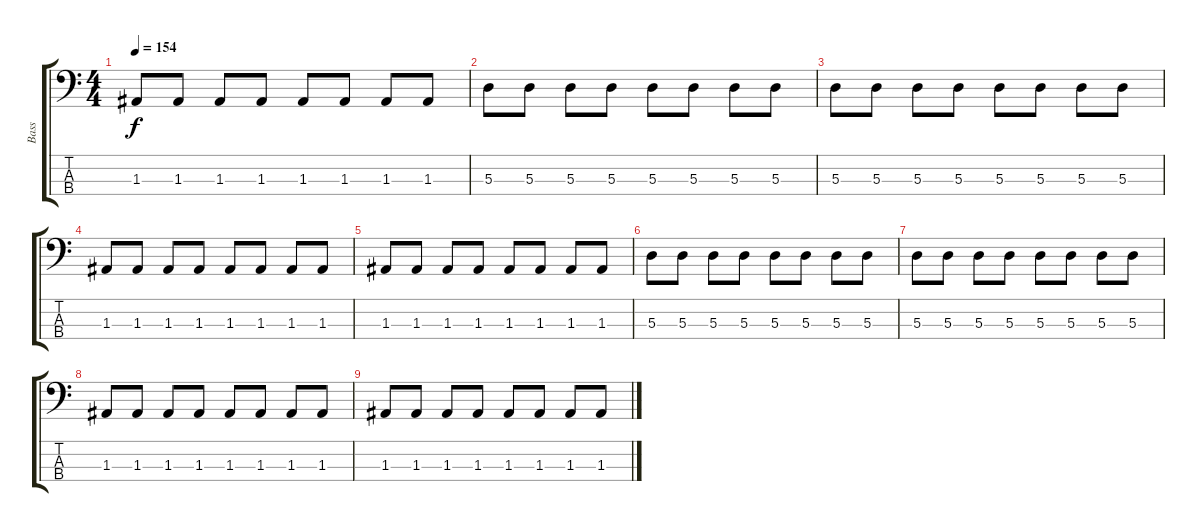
\track ("Bass" "Bass") {instrument electricbasspick}
\staff {score tabs}
\tuning (G2 D2 A1 E1) {hide}
\ts (4 4)
\tempo 154
\clef f4
\ks c
1.3.8{dy f} 1.3.8 1.3.8 1.3.8 1.3.8 1.3.8 1.3.8 1.3.8 |
5.3.8 5.3.8 5.3.8 5.3.8 5.3.8 5.3.8 5.3.8 5.3.8 |
5.3.8 5.3.8 5.3.8 5.3.8 5.3.8 5.3.8 5.3.8 5.3.8 |
1.3.8 1.3.8 1.3.8 1.3.8 1.3.8 1.3.8 1.3.8 1.3.8 |
1.3.8 1.3.8 1.3.8 1.3.8 1.3.8 1.3.8 1.3.8 1.3.8 |
5.3.8 5.3.8 5.3.8 5.3.8 5.3.8 5.3.8 5.3.8 5.3.8 |
5.3.8 5.3.8 5.3.8 5.3.8 5.3.8 5.3.8 5.3.8 5.3.8 |
1.3.8 1.3.8 1.3.8 1.3.8 1.3.8 1.3.8 1.3.8 1.3.8 |
1.3.8 1.3.8 1.3.8 1.3.8 1.3.8 1.3.8 1.3.8 1.3.8
